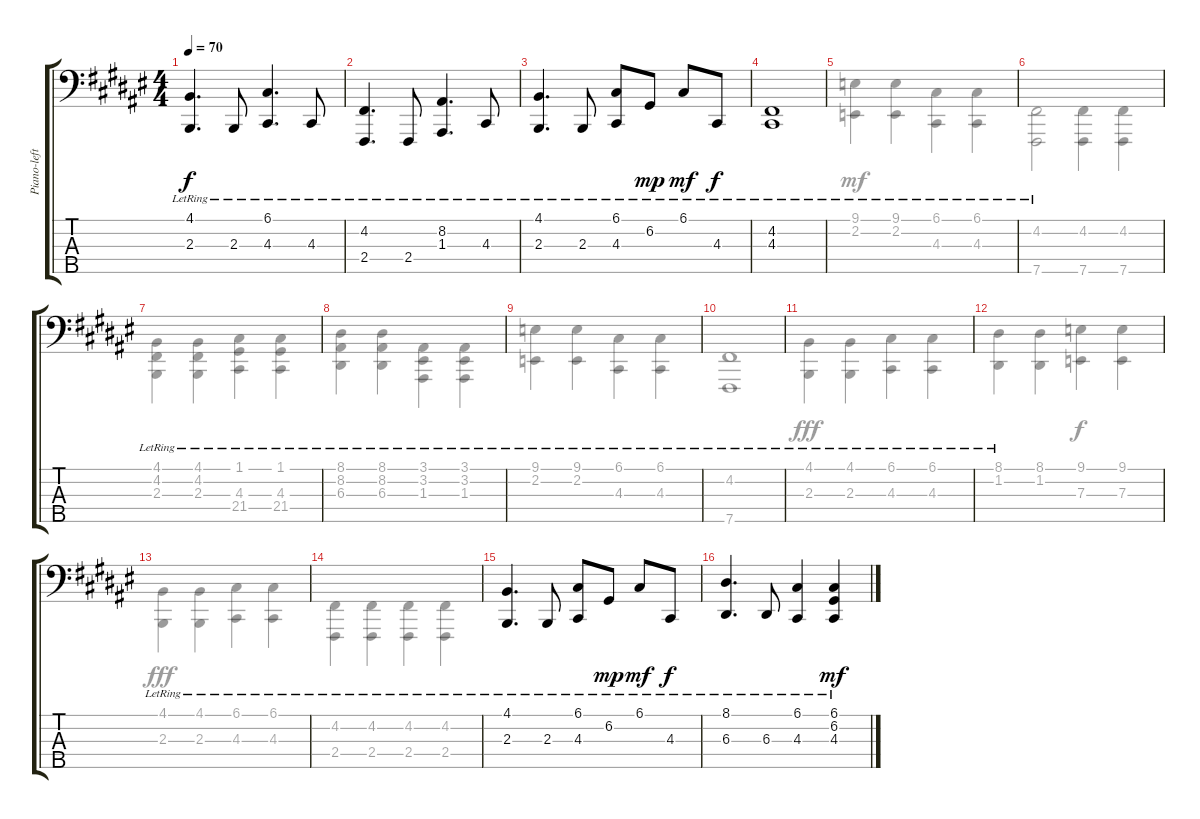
\track ("Piano-left" "Piano-left") {instrument acousticgrandpiano}
\staff {score tabs}
\tuning (G2 D2 A1 E1 B0) {hide}
\voice
\ts (4 4)
\tempo 70
\clef f4
\ks f#
(4.1{lr} 2.3{lr}).4{d dy f} 2.3{lr}.8 (6.1{lr} 4.3{lr}).4{d} 4.3{lr}.8 |
(4.2{lr} 2.4{lr}).4{d} 2.4{lr}.8 (8.2{lr} 1.3{lr}).4{d} 4.3{lr}.8 |
(4.1{lr} 2.3{lr}).4{d} 2.3{lr}.8 (6.1{lr} 4.3{lr}).8 6.2{lr}.8{dy mp} 6.1{lr}.8{dy mf} 4.3{lr}.8{dy f} |
(4.2{lr} 4.3{lr}).1 |
|
|
|
|
|
|
|
|
|
|
(4.1{lr} 2.3{lr}).4{d} 2.3{lr}.8 (6.1{lr} 4.3{lr}).8 6.2{lr}.8{dy mp} 6.1{lr}.8{dy mf} 4.3{lr}.8{dy f} |
(8.1{lr} 6.3{lr}).4{d} 6.3{lr}.8 (6.1{lr} 4.3{lr}).4 (6.1{lr} 6.2{lr} 4.3{lr}).4{dy mf}
\voice
\clef f4
\ottava regular
\simile none
\ks f#
|
|
|
|
(9.1 2.2).4 (9.1 2.2).4 (6.1 4.3).4 (6.1 4.3).4 |
(4.2 7.5).2 (4.2 7.5).4 (4.2 7.5).4 |
(4.1 4.2 2.3).4 (4.1 4.2 2.3).4 (1.1 4.3 21.4).4 (1.1 4.3 21.4).4 |
(8.1 8.2 6.3).4 (8.1 8.2 6.3).4 (3.1 3.2 1.3).4 (3.1 3.2 1.3).4 |
(9.1 2.2).4 (9.1 2.2).4 (6.1 4.3).4 (6.1 4.3).4 |
(4.2 7.5).1 |
(4.1 2.3).4{dy fff} (4.1 2.3).4 (6.1 4.3).4 (6.1 4.3).4 |
(8.1 1.2).4 (8.1 1.2).4 (9.1 7.3).4{dy f} (9.1 7.3).4 |
(4.1 2.3).4{dy fff} (4.1 2.3).4 (6.1 4.3).4 (6.1 4.3).4 |
(4.2 2.4).4 (4.2 2.4).4 (4.2 2.4).4 (4.2 2.4).4 |
|
